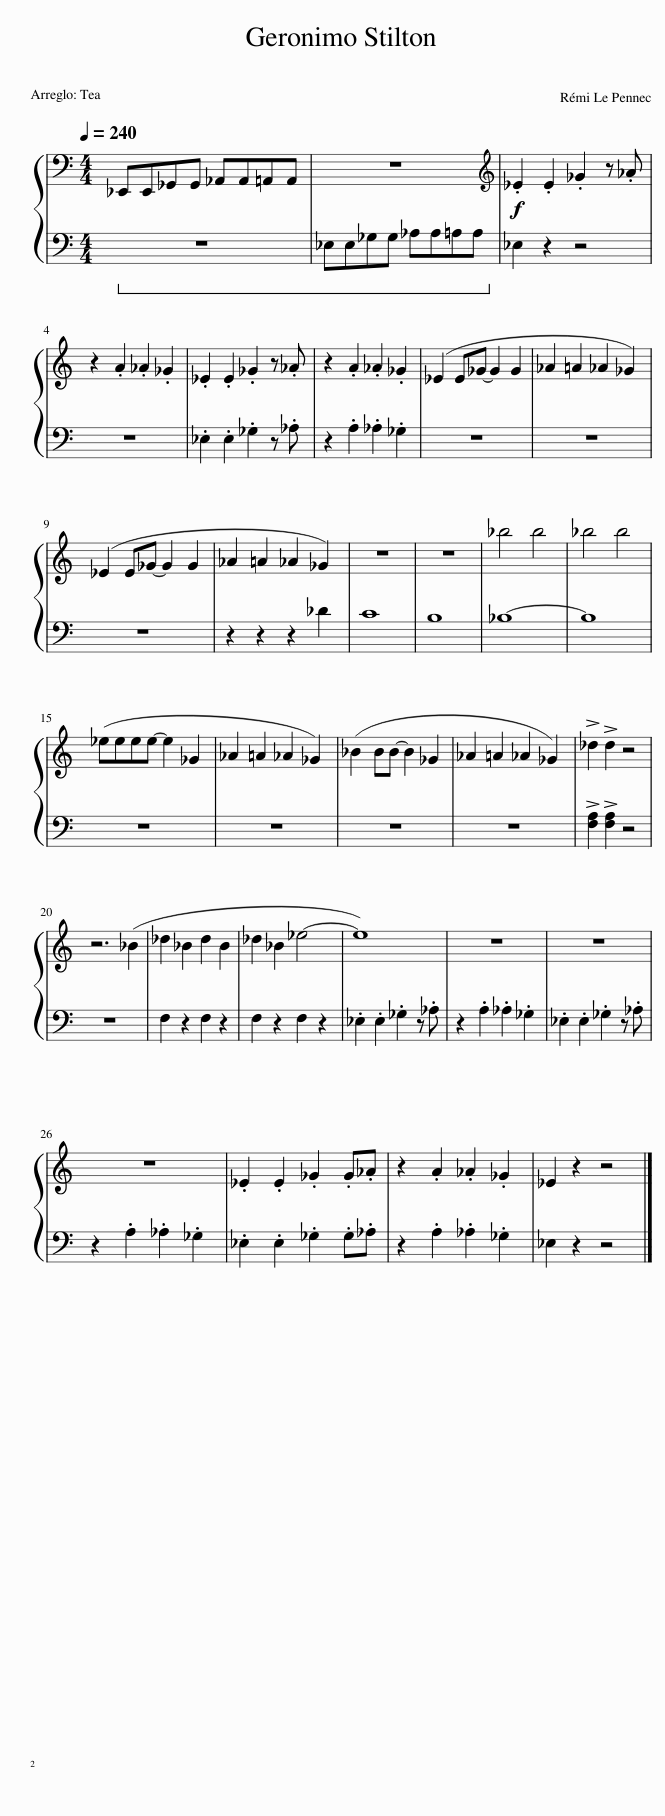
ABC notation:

X:1
%%score { 1 | 2 }
L:1/8
Q:1/4=240
M:4/4
I:linebreak $
K:C
V:1 bass
V:2 bass
V:1
 _E,,E,,_G,,G,, _A,,A,,=A,,A,, | z8 |[K:treble]!f! ._E2 .E2 ._G2 z ._A |$ z2 .A2 ._A2 ._G2 | ._E2 .E2 ._G2 z ._A | %5
 z2 .A2 ._A2 ._G2 | (_E2 E_G- G2 G2 | _A2 =A2 _A2 _G2) |$ (_E2 E_G- G2 G2 | _A2 =A2 _A2 _G2) | %10
 z8 | z8 | _b4 b4 | _b4 b4 |$ (_eeee- e2 _G2 | %15
 _A2 =A2 _A2 _G2) | (_B2 BB- B2 _G2 | _A2 =A2 _A2 _G2) | !>!_d2 !>!d2 z4 |$ z6 (_B2 | %20
 _d2 _B2 d2 B2 | _d2 _B2 _e4- | e8) | z8 | z8 |$ %25
 z8 | ._E2 .E2 ._G2 .G._A | z2 .A2 ._A2 ._G2 | _E2 z2 z4 |] %29
V:2
!ped! z8 | _E,E,_G,G, _A,A,=A,A,!ped-up! | _E,2 z2 z4 |$ z8 | ._E,2 .E,2 ._G,2 z ._A, | %5
 z2 .A,2 ._A,2 ._G,2 | z8 | z8 |$ z8 | z2 z2 z2 _D2 | %10
 C8 | B,8 | _B,8- | B,8 |$ z8 | %15
 z8 | z8 | z8 | !>![F,A,]2 !>![F,A,]2 z4 |$ z8 | %20
 F,2 z2 F,2 z2 | F,2 z2 F,2 z2 | ._E,2 .E,2 ._G,2 z ._A, | z2 .A,2 ._A,2 ._G,2 | ._E,2 .E,2 ._G,2 z ._A, |$ %25
 z2 .A,2 ._A,2 ._G,2 | ._E,2 .E,2 ._G,2 .G,._A, | z2 .A,2 ._A,2 ._G,2 | _E,2 z2 z4 |] %29
